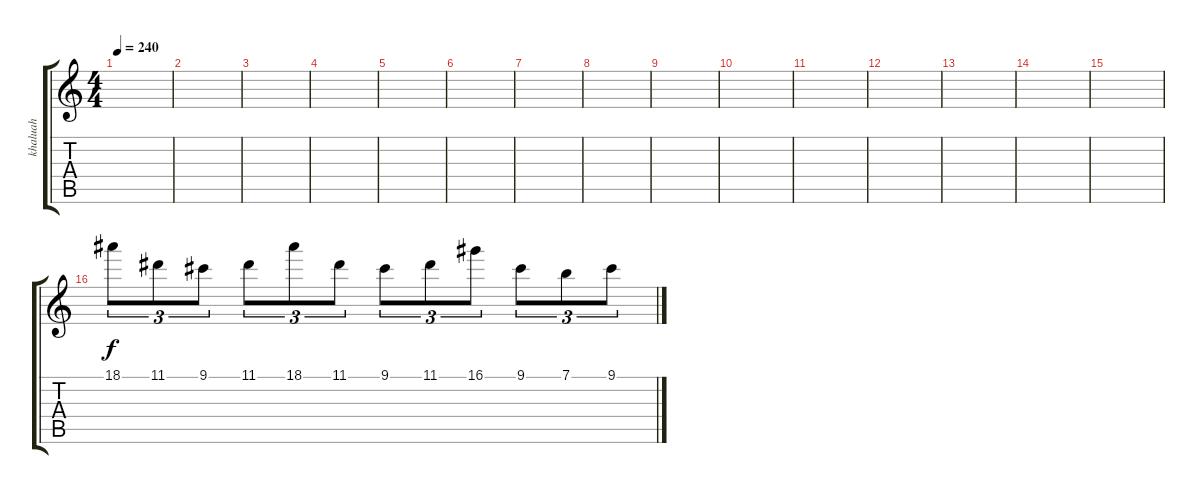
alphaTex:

\track ("khaluah" "khaluah") {instrument overdrivenguitar}
\staff {score tabs}
\tuning (E4 B3 G3 D3 A2 E2) {hide}
\ts (4 4)
\tempo 240
\clef g2
\ks c
|
|
|
|
|
|
|
|
|
|
|
|
|
|
|
18.1.8{tu (3 2)} 11.1.8{tu (3 2)} 9.1.8{tu (3 2)} 11.1.8{tu (3 2)} 18.1.8{tu (3 2)} 11.1.8{tu (3 2)} 9.1.8{tu (3 2)} 11.1.8{tu (3 2)} 16.1.8{tu (3 2)} 9.1.8{tu (3 2)} 7.1.8{tu (3 2)} 9.1.8{tu (3 2)}
